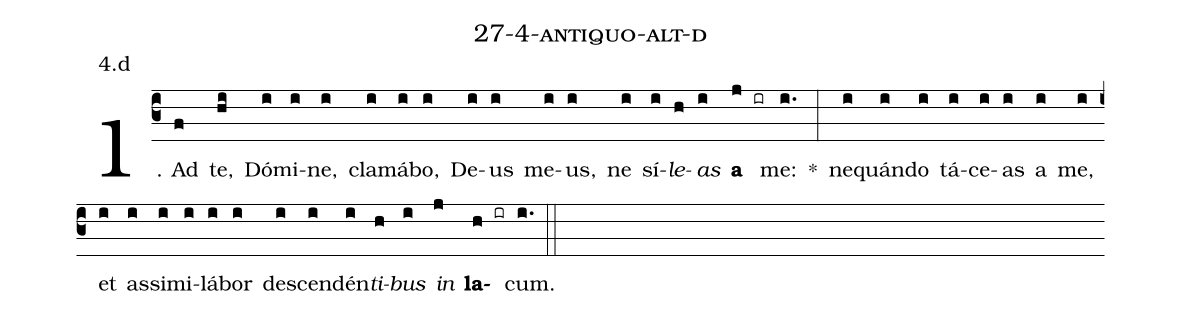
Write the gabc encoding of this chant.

name: 27-4-antiquo-alt-d;
annotation: 4.d;
%%
(c3)1. Ad(f) te,(hi) Dó(i)mi(i)ne,(i) cla(i)má(i)bo,(i) De(i)us(i) me(i)us,(i) ne(i) sí(i)<i>le</i>(h)<i>as</i>(i) <b>a</b>(j ir) me:(i.) *(:) ne(i)quán(i)do(i) tá(i)ce(i)as(i) a(i) me,(i) et(i) as(i)si(i)mi(i)lá(i)bor(i) de(i)scen(i)dén(i)<i>ti</i>(h)<i>bus</i>(i) <i>in</i>(j) <b>la</b>(h ir)cum.(i.) (::)
